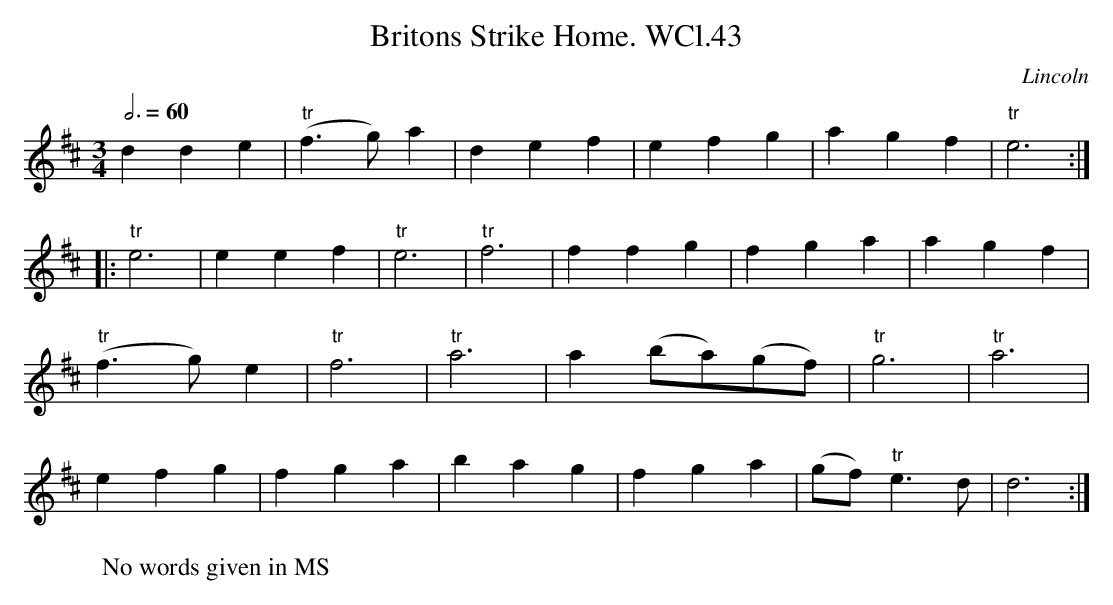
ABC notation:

X:1
T:Britons Strike Home. WCl.43
M:3/4
L:1/4
Q:3/4=60
O:Lincoln
W:No words given in MS
K:D
dde|"tr"(f>g)a|def|efg|agf|"tr"e3:|!
|:"tr"e3|eef|"tr"e3|"tr"f3|ffg|fga|agf|!
"tr"(f>g)e|"tr"f3|"tr"a3|a (b/2a/2)(g/2f/2)|"tr"g3|"tr"a3|!
efg|fga|bag|fga|(g/2f/2) "tr"e>d|d3:|
